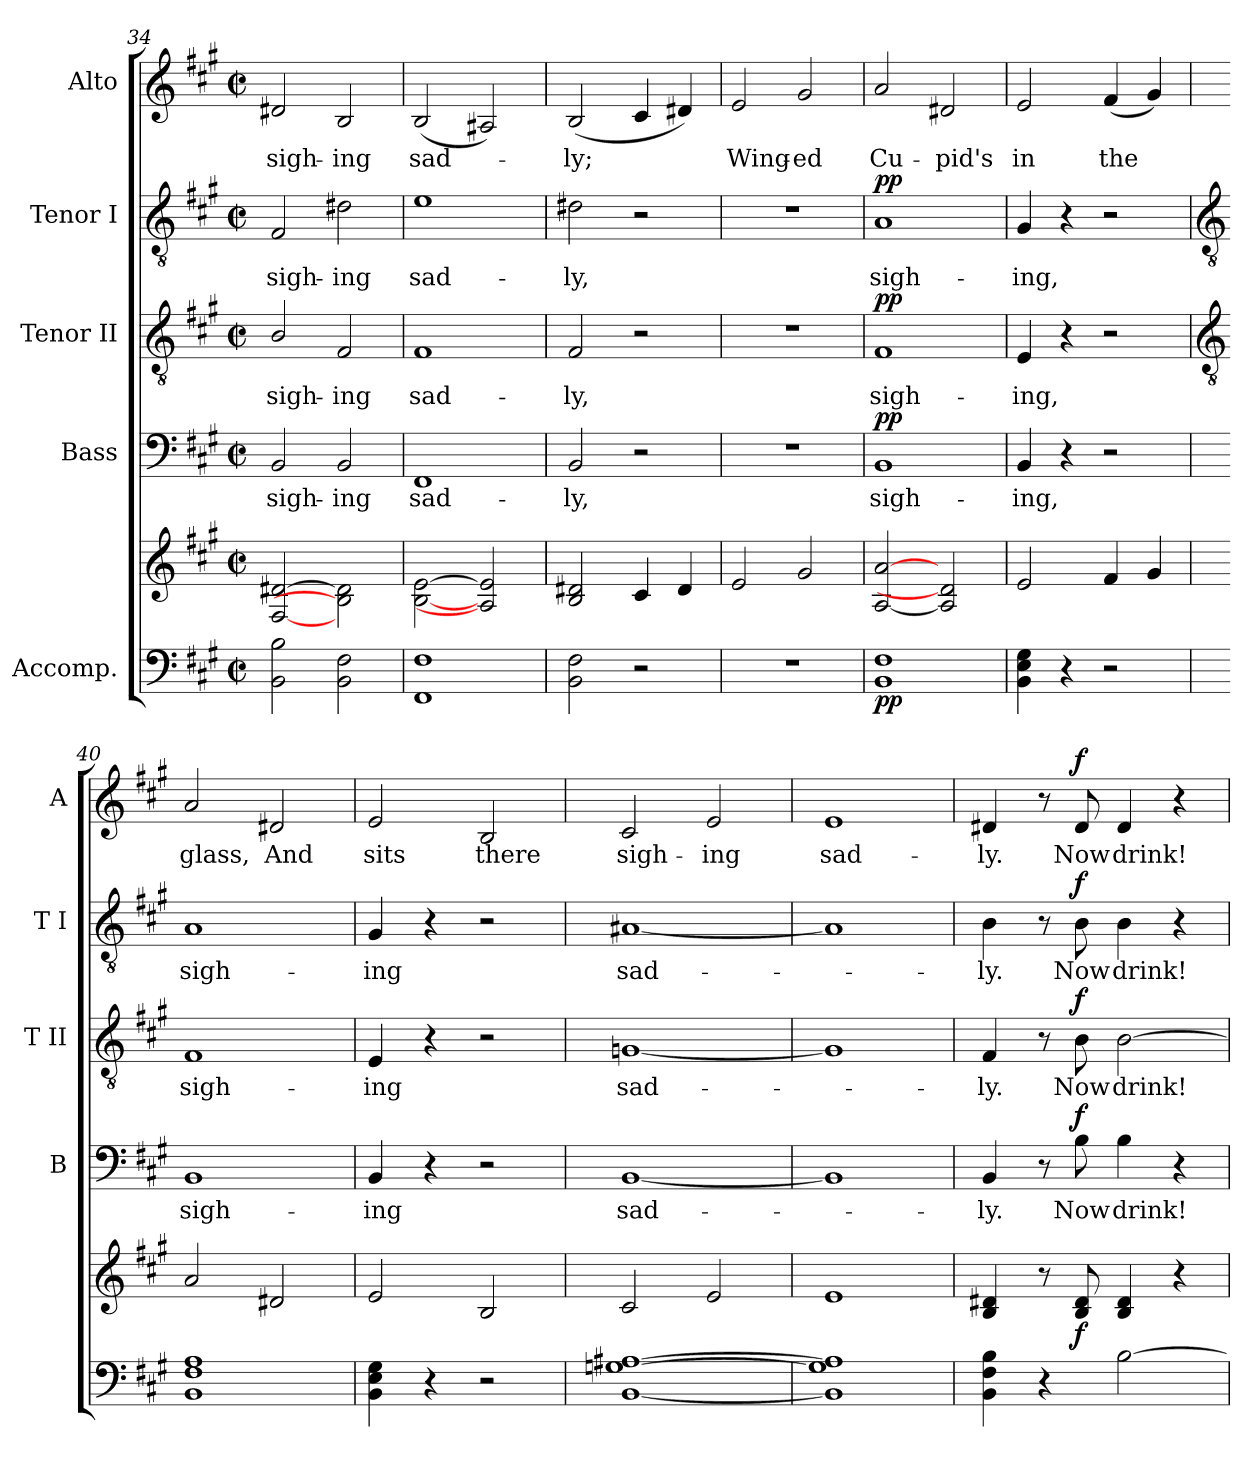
**kern	**kern	**dynam	**kern	**text	**dynam	**kern	**text	**dynam	**kern	**text	**dynam	**kern	**text	**dynam
*part5	*part5	*part5	*part4	*part4	*part4	*part3	*part3	*part3	*part2	*part2	*part2	*part1	*part1	*part1
*staff6	*staff5	*staff5/6	*staff4	*staff4	*staff4	*staff3	*staff3	*staff3	*staff2	*staff2	*staff2	*staff1	*staff1	*staff1
*I"Accomp.	*	*	*I"Bass	*	*	*I"Tenor II	*	*	*I"Tenor I	*	*	*I"Alto	*	*
*	*	*	*I'B	*	*	*I'T II	*	*	*I'T I	*	*	*I'A	*	*
*clefF4	*clefG2	*	*clefF4	*	*	*clefGv2	*	*	*clefGv2	*	*	*clefG2	*	*
*k[f#c#g#]	*k[f#c#g#]	*	*k[f#c#g#]	*	*	*k[f#c#g#]	*	*	*k[f#c#g#]	*	*	*k[f#c#g#]	*	*
*A:	*A:	*	*A:	*	*	*A:	*	*	*A:	*	*	*A:	*	*
*M2/2	*M2/2	*	*M2/2	*	*	*M2/2	*	*	*M2/2	*	*	*M2/2	*	*
*met(c|)	*met(c|)	*	*met(c|)	*	*	*met(c|)	*	*	*met(c|)	*	*	*met(c|)	*	*
=34	=34	=34	=34	=34	=34	=34	=34	=34	=34	=34	=34	=34	=34	=34
!	!	!	!	!LO:LY:b	!	!	!LO:LY:b	!	!	!LO:LY:b	!	!	!LO:LY:b	!
2BB 2B	[2F# [2d#X	.	2BB	sigh-	.	2B/	sigh-	.	2F#	sigh-	.	2d#X	sigh-	.
!	!	!	!	!LO:LY:b	!	!	!LO:LY:b	!	!	!LO:LY:b	!	!	!LO:LY:b	!
2BB 2F#	2B\] 2d#\]	.	2BB	-ing	.	2F#	-ing	.	2d#X	-ing	.	2B/	-ing	.
=35	=35	=35	=35	=35	=35	=35	=35	=35	=35	=35	=35	=35	=35	=35
!	!	!	!	!LO:LY:b	!	!	!LO:LY:b	!	!	!LO:LY:b	!	!	!LO:LY:b	!
1FF# 1F#	[2B\ [2e\	.	1FF#	sad-	.	1F#	sad-	.	1e	sad-	.	(<2B/	sad-	.
.	2A#] 2e]	.	.	.	.	.	.	.	.	.	.	2A#X)	.	.
=36	=36	=36	=36	=36	=36	=36	=36	=36	=36	=36	=36	=36	=36	=36
!	!	!	!	!LO:LY:b	!	!	!LO:LY:b	!	!	!LO:LY:b	!	!	!LO:LY:b	!
2BB 2F#	2B 2d#X	.	2BB	-ly,	.	2F#	-ly,	.	2d#X	-ly,	.	(<2B	ly;	.
2r	4c#	.	2r	.	.	2r	.	.	2r	.	.	4c#	.	.
.	4d#	.	.	.	.	.	.	.	.	.	.	4d#X)	.	.
=37	=37	=37	=37	=37	=37	=37	=37	=37	=37	=37	=37	=37	=37	=37
!	!	!	!	!	!	!	!	!	!	!	!	!	!LO:LY:b	!
1r	2e	.	1r	.	.	1r	.	.	1r	.	.	2e	Wing-	.
!	!	!	!	!	!	!	!	!	!	!	!	!	!LO:LY:b	!
.	2g#	.	.	.	.	.	.	.	.	.	.	2g#	-ed	.
=38	=38	=38	=38	=38	=38	=38	=38	=38	=38	=38	=38	=38	=38	=38
!	!	!LO:DY:b=2	!	!LO:LY:b	!LO:DY:b	!	!LO:LY:b	!LO:DY:b	!	!LO:LY:b	!LO:DY:b	!	!LO:LY:b	!
1BB 1F#	[2A [2a	pp	1BB	sigh-	pp	1F#	sigh-	pp	1A	sigh-	pp	2a	Cu-	.
!	!	!	!	!	!	!	!	!	!	!	!	!	!LO:LY:b	!
.	2A] 2d#]	.	.	.	.	.	.	.	.	.	.	2d#X	-pid's	.
=39	=39	=39	=39	=39	=39	=39	=39	=39	=39	=39	=39	=39	=39	=39
!	!	!	!	!LO:LY:b	!	!	!LO:LY:b	!	!	!LO:LY:b	!	!	!LO:LY:b	!
4BB 4E 4G#	2e	.	4BB	-ing,	.	4E	-ing,	.	4G#	-ing,	.	2e	in	.
4r	.	.	4r	.	.	4r	.	.	4r	.	.	.	.	.
!	!	!	!	!	!	!	!	!	!	!	!	!	!LO:LY:b	!
2r	4f#	.	2r	.	.	2r	.	.	2r	.	.	(<4f#	the	.
.	4g#	.	.	.	.	.	.	.	.	.	.	4g#)	.	.
!!LO:LB:g=z
=40	=40	=40	=40	=40	=40	=40	=40	=40	=40	=40	=40	=40	=40	=40
*	*	*	*	*	*	*clefGv2	*	*	*clefGv2	*	*	*	*	*
!	!	!	!	!LO:LY:b	!	!	!LO:LY:b	!	!	!LO:LY:b	!	!	!LO:LY:b	!
1BB 1F# 1A	2a	.	1BB	sigh-	.	1F#	sigh-	.	1A	sigh-	.	2a	glass,	.
!	!	!	!	!	!	!	!	!	!	!	!	!	!LO:LY:b	!
.	2d#X	.	.	.	.	.	.	.	.	.	.	2d#X	And	.
=41	=41	=41	=41	=41	=41	=41	=41	=41	=41	=41	=41	=41	=41	=41
!	!	!	!	!LO:LY:b	!	!	!LO:LY:b	!	!	!LO:LY:b	!	!	!LO:LY:b	!
4BB 4E 4G#	2e	.	4BB	-ing	.	4E	-ing	.	4G#	-ing	.	2e	sits	.
4r	.	.	4r	.	.	4r	.	.	4r	.	.	.	.	.
!	!	!	!	!	!	!	!	!	!	!	!	!	!LO:LY:b	!
2r	2B	.	2r	.	.	2r	.	.	2r	.	.	2B	there	.
=42	=42	=42	=42	=42	=42	=42	=42	=42	=42	=42	=42	=42	=42	=42
!	!	!	!	!LO:LY:b	!	!	!LO:LY:b	!	!	!LO:LY:b	!	!	!LO:LY:b	!
[1BB [1Gn [1A#X	2c#	.	[1BB	sad-	.	[1Gn	sad-	.	[1A#X	sad-	.	2c#	sigh-	.
!	!	!	!	!	!	!	!	!	!	!	!	!	!LO:LY:b	!
.	2e	.	.	.	.	.	.	.	.	.	.	2e	-ing	.
=43	=43	=43	=43	=43	=43	=43	=43	=43	=43	=43	=43	=43	=43	=43
!	!	!	!	!	!	!	!	!	!	!	!	!	!LO:LY:b	!
1BB] 1G] 1A#]	1e	.	1BB]	.	.	1G]	.	.	1A#]	.	.	1e	sad-	.
=44	=44	=44	=44	=44	=44	=44	=44	=44	=44	=44	=44	=44	=44	=44
!	!	!	!	!LO:LY:b	!	!	!LO:LY:b	!	!	!LO:LY:b	!	!	!LO:LY:b	!
4BB 4F# 4B	4B 4d#X	.	4BB	ly.	.	4F#	ly.	.	4B	ly.	.	4d#X	-ly.	.
4r	8r	.	8r	.	.	8r	.	.	8r	.	.	8r	.	.
!	!	!LO:DY:b	!	!LO:LY:b	!LO:DY:b	!	!LO:LY:b	!LO:DY:b	!	!LO:LY:b	!LO:DY:b	!	!LO:LY:b	!LO:DY:b
.	8B 8d#	f	8B	Now	f	8B	Now	f	8B	Now	f	8d#	Now	f
!	!	!	!	!LO:LY:b	!	!	!LO:LY:b	!	!	!LO:LY:b	!	!	!LO:LY:b	!
[2B	4B 4d#	.	4B	drink!	.	[2B	drink!	.	4B	drink!	.	4d#	drink!	.
.	4r	.	4r	.	.	.	.	.	4r	.	.	4r	.	.
=	=	=	=	=	=	=	=	=	=	=	=	=	=	=
*-	*-	*-	*-	*-	*-	*-	*-	*-	*-	*-	*-	*-	*-	*-
